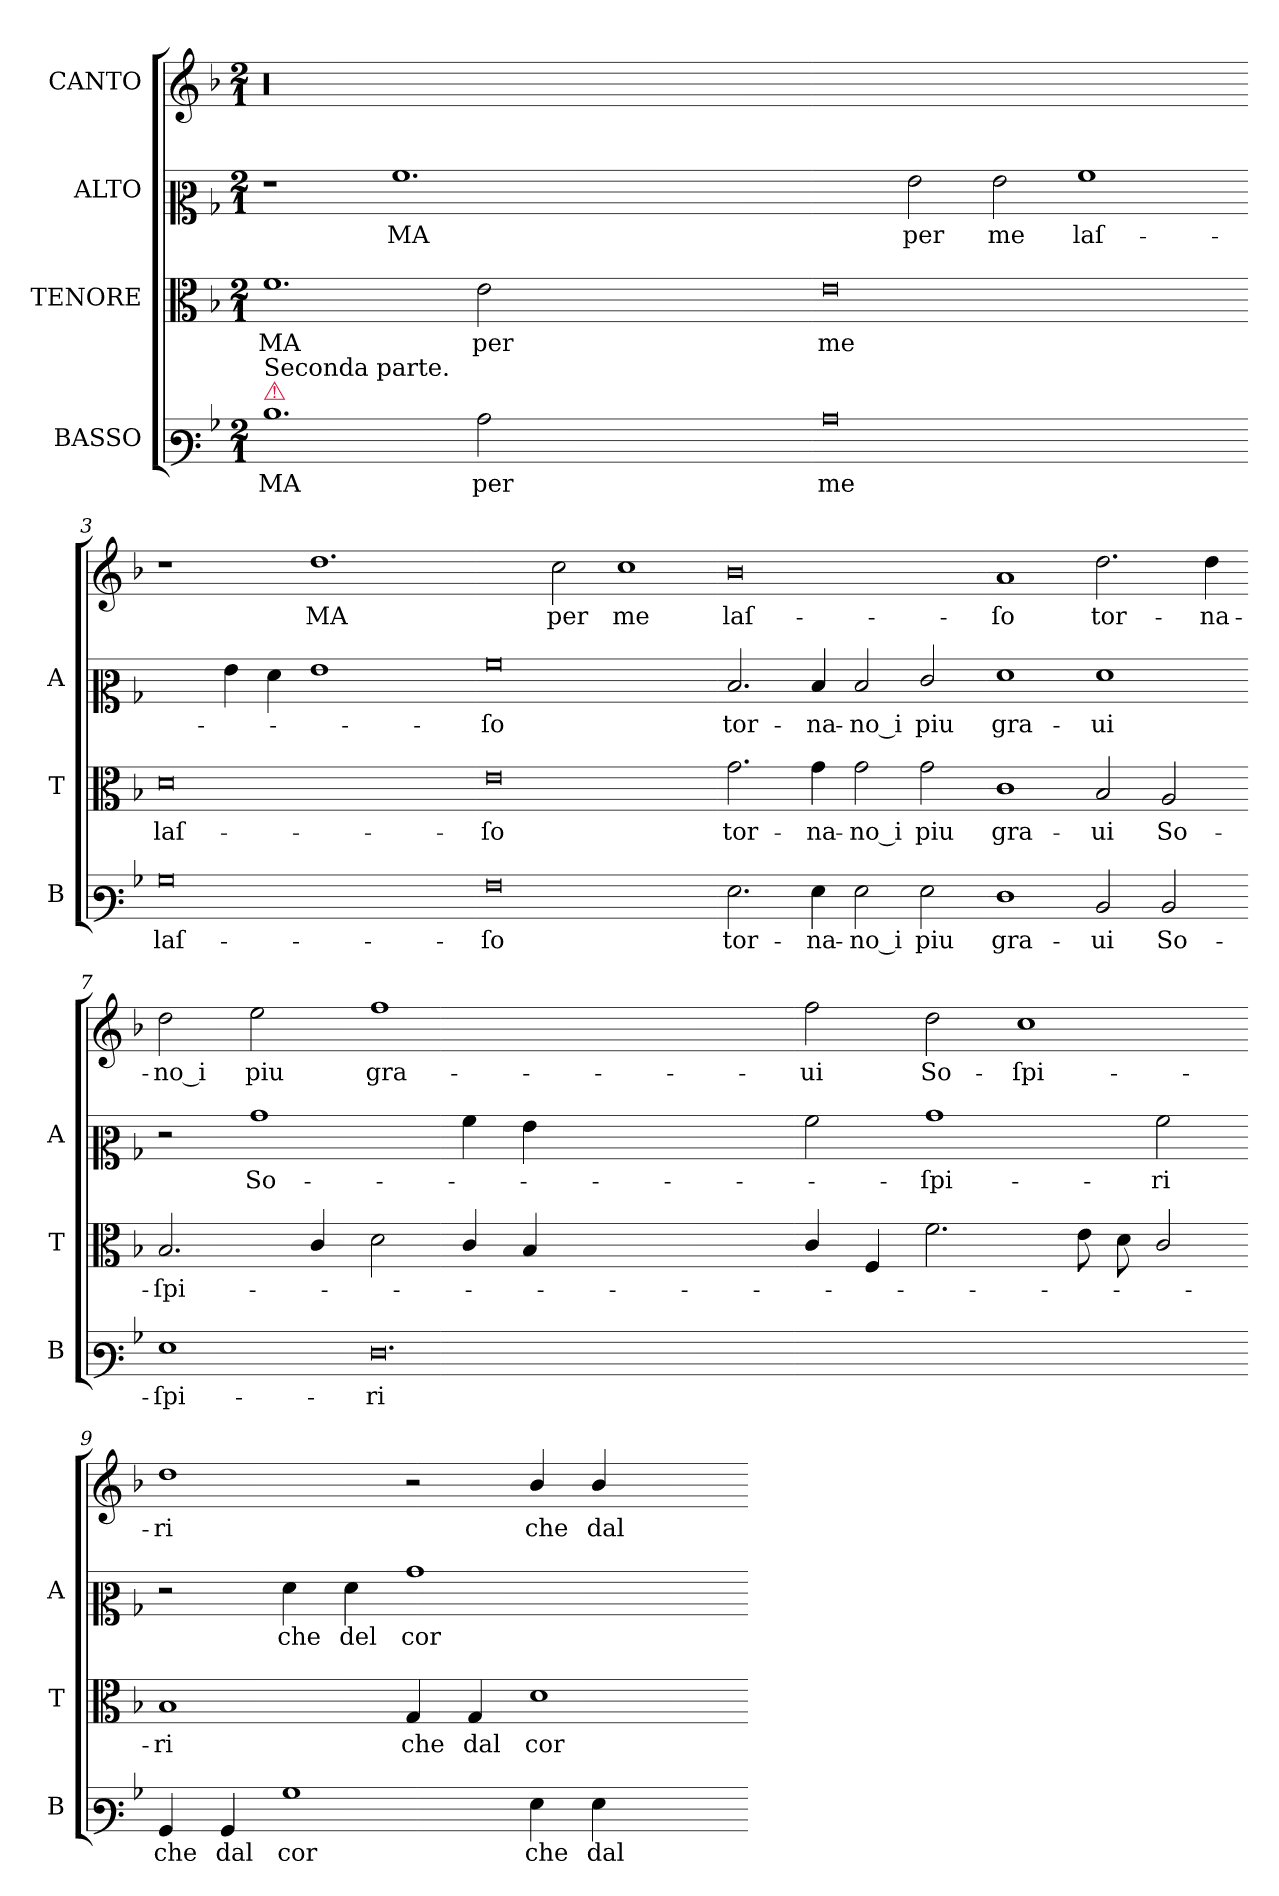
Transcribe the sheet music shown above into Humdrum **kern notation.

**kern	**text	**kern	**text	**kern	**text	**kern	**text
*part4	*part4	*part3	*part3	*part2	*part2	*part1	*part1
*staff4	*staff4	*staff3	*staff3	*staff2	*staff2	*staff1	*staff1
*I"BASSO	*	*I"TENORE	*	*I"ALTO	*	*I"CANTO	*
*I'B	*	*I'T	*	*I'A	*	*	*
*clefF3	*	*clefC3	*	*clefC2	*	*clefG2	*
*k[b-]	*	*k[b-]	*	*k[b-]	*	*k[b-]	*
*G:dor	*	*G:dor	*	*G:dor	*	*G:dor	*
*M2/1	*	*M2/1	*	*M2/1	*	*M2/1	*
=1	=1	=1	=1	=1	=1	=1	=1
!LO:TX:a:color=crimson:t=⚠	!	!	!	!	!	!	!
!LO:TX:a:t=Seconda parte.	!	!	!	!	!	!	!
1.d	MA	1.f	MA	1r	.	00r	.
.	.	.	.	1.a	MA	.	.
2c\	per	2e\	per	.	.	.	.
0ryy	.	0ryy	.	.	.	.	.
.	.	.	.	1.ryy	.	.	.
=2-	=2-	=2-	=2-	=2-	=2-	=2-	=2-
0c	me	0e	me	2ryy	.	0ryy	.
.	.	.	.	2g\	per	.	.
.	.	.	.	2g\	me	.	.
.	.	.	.	1a\	laſ-	.	.
2ryy	.	2ryy	.	.	.	2ryy	.
=3-	=3-	=3-	=3-	=3-	=3-	=3-	=3-
0B-	laſ-	0d	laſ-	2ryy	.	1r	.
.	.	.	.	4g\	.	.	.
.	.	.	.	4f\	.	.	.
.	.	.	.	1g	.	1.dd	MA
2ryy	.	2ryy	.	2ryy	.	.	.
=4-	=4-	=4-	=4-	=4-	=4-	=4-	=4-
0A	ſo	0e	ſo	0a	ſo	2ryy	.
.	.	.	.	.	.	2cc\	per
.	.	.	.	.	.	1cc	me
=5-	=5-	=5-	=5-	=5-	=5-	=5-	=5-
2.G\	tor-	2.g\	tor-	2.d/	tor-	0b-	laſ-
4G\	-na-	4g\	-na-	4d/	-na-	.	.
2G\	-no_i	2g\	-no_i	2d/	-no_i	.	.
2G\	piu	2g\	piu	2e/	piu	.	.
=6-	=6-	=6-	=6-	=6-	=6-	=6-	=6-
1F	gra-	1c	gra-	1f	gra-	1a	-ſo
2D/	-ui	2B-/	-ui	1f	-ui	2.dd\	tor-
2D/	So-	2A/	So-	.	.	.	.
.	.	.	.	.	.	4dd\	-na-
=7-	=7-	=7-	=7-	=7-	=7-	=7-	=7-
1G	ſpi-	2.B-/	ſpi-	2r	.	2dd\	-no_i
.	.	.	.	1b-\	So-	2ee\	piu
.	.	4c/	.	.	.	.	.
0.F	ri	2d\	.	.	.	1ff	gra-
.	.	4c/	.	4a\	.	.	.
.	.	4B-/	.	4g\	.	.	.
.	.	0ryy	.	0ryy	.	0ryy	.
=8-	=8-	=8-	=8-	=8-	=8-	=8-	=8-
0ryy	.	4c/	.	2a\	.	2ff\	-ui
.	.	4F/	.	.	.	.	.
.	.	2.f\	.	1b-\	ſpi-	2dd\	So-
.	.	.	.	.	.	1cc	-ſpi-
.	.	8e\	.	.	.	.	.
.	.	8d\	.	.	.	.	.
.	.	2c/	.	2a\	-ri	.	.
=9-	=9-	=9-	=9-	=9-	=9-	=9-	=9-
4BB-/	che	1B-	ri	2r	.	1dd	-ri
4BB-/	dal	.	.	.	.	.	.
1B-\	cor	.	.	4f\	che	.	.
.	.	.	.	4f\	del	.	.
.	.	4G/	che	1b-	cor	2r	.
.	.	4G/	dal	.	.	.	.
4G\	che	1d\	cor	.	.	4b-/	che
4G\	dal	.	.	.	.	4b-/	dal
2ryy	.	.	.	2ryy	.	2ryy	.
=-	=-	=-	=-	=-	=-	=-	=-
*-	*-	*-	*-	*-	*-	*-	*-
